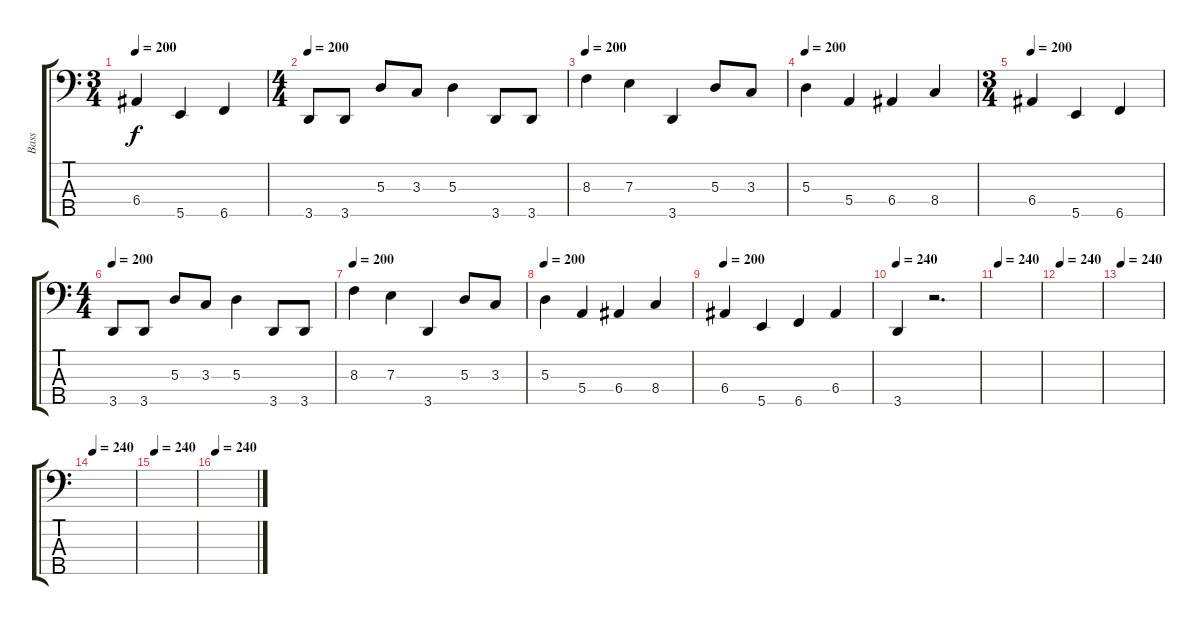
\track ("Bass" "Bass") {instrument electricbassfinger}
\staff {score tabs}
\tuning (G2 D2 A1 E1 B0) {hide}
\ts (3 4)
\tempo 200
\clef f4
\ks c
6.4.4{dy f} 5.5.4 6.5.4 |
\ts (4 4)
\tempo 200
3.5.8 3.5.8 5.3.8 3.3.8 5.3.4 3.5.8 3.5.8 |
\tempo 200
8.3.4 7.3.4 3.5.4 5.3.8 3.3.8 |
\tempo 200
5.3.4 5.4.4 6.4.4 8.4.4 |
\ts (3 4)
\tempo 200
6.4.4 5.5.4 6.5.4 |
\ts (4 4)
\tempo 200
3.5.8 3.5.8 5.3.8 3.3.8 5.3.4 3.5.8 3.5.8 |
\tempo 200
8.3.4 7.3.4 3.5.4 5.3.8 3.3.8 |
\tempo 200
5.3.4 5.4.4 6.4.4 8.4.4 |
\tempo 200
6.4.4 5.5.4 6.5.4 6.4.4 |
\tempo 240
3.5.4 r.2{d} |
\tempo 240
|
\tempo 240
|
\tempo 240
|
\tempo 240
|
\tempo 240
|
\tempo 240
